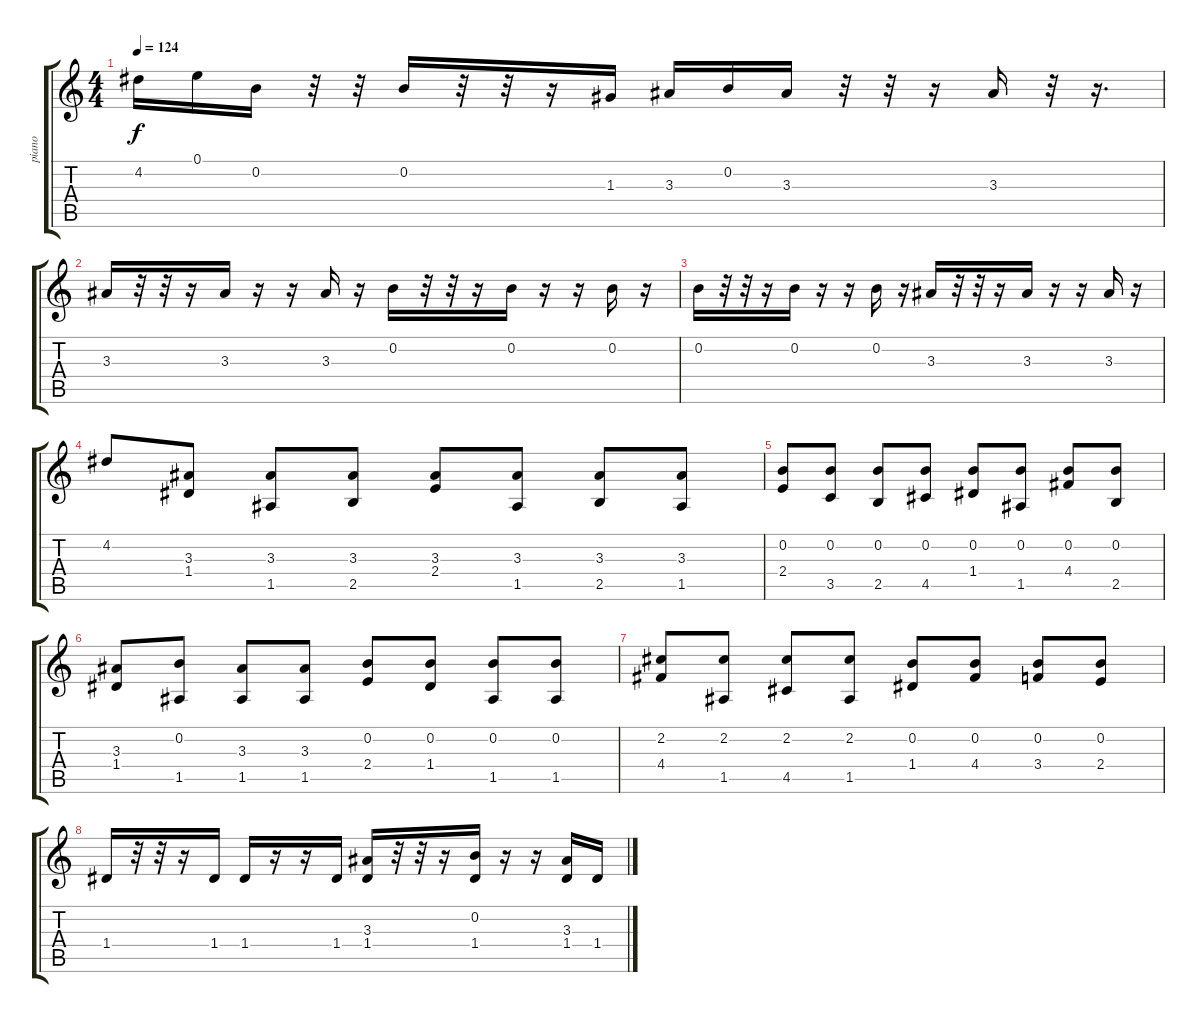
\track ("piano" "piano") {instrument acousticguitarsteel}
\staff {score tabs}
\tuning (E4 B3 G3 D3 A2 E2) {hide}
\ts (4 4)
\tempo 124
\clef g2
\ks c
4.2.16{dy f} 0.1.16 0.2.16 r.32 r.32 0.2.16 r.32 r.32 r.16 1.3.16 3.3.16 0.2.16 3.3.16 r.32 r.32 r.16 3.3.16 r.32 r.16{d} |
3.3.16 r.32 r.32 r.16 3.3.16 r.16 r.16 3.3.16 r.16 0.2.16 r.32 r.32 r.16 0.2.16 r.16 r.16 0.2.16 r.16 |
0.2.16 r.32 r.32 r.16 0.2.16 r.16 r.16 0.2.16 r.16 3.3.16 r.32 r.32 r.16 3.3.16 r.16 r.16 3.3.16 r.16 |
4.2.8 (3.3 1.4).8 (3.3 1.5).8 (3.3 2.5).8 (3.3 2.4).8 (3.3 1.5).8 (3.3 2.5).8 (3.3 1.5).8 |
(0.2 2.4).8 (0.2 3.5).8 (0.2 2.5).8 (0.2 4.5).8 (0.2 1.4).8 (0.2 1.5).8 (0.2 4.4).8 (0.2 2.5).8 |
(3.3 1.4).8 (0.2 1.5).8 (3.3 1.5).8 (3.3 1.5).8 (0.2 2.4).8 (0.2 1.4).8 (0.2 1.5).8 (0.2 1.5).8 |
(2.2 4.4).8 (2.2 1.5).8 (2.2 4.5).8 (2.2 1.5).8 (0.2 1.4).8 (0.2 4.4).8 (0.2 3.4).8 (0.2 2.4).8 |
1.4.16{instrument shamisen} r.32 r.32 r.16 1.4.16 1.4.16 r.16 r.16 1.4.16 (3.3 1.4).16 r.32 r.32 r.16 (0.2 1.4).16 r.16 r.16 (3.3 1.4).16 1.4.16
